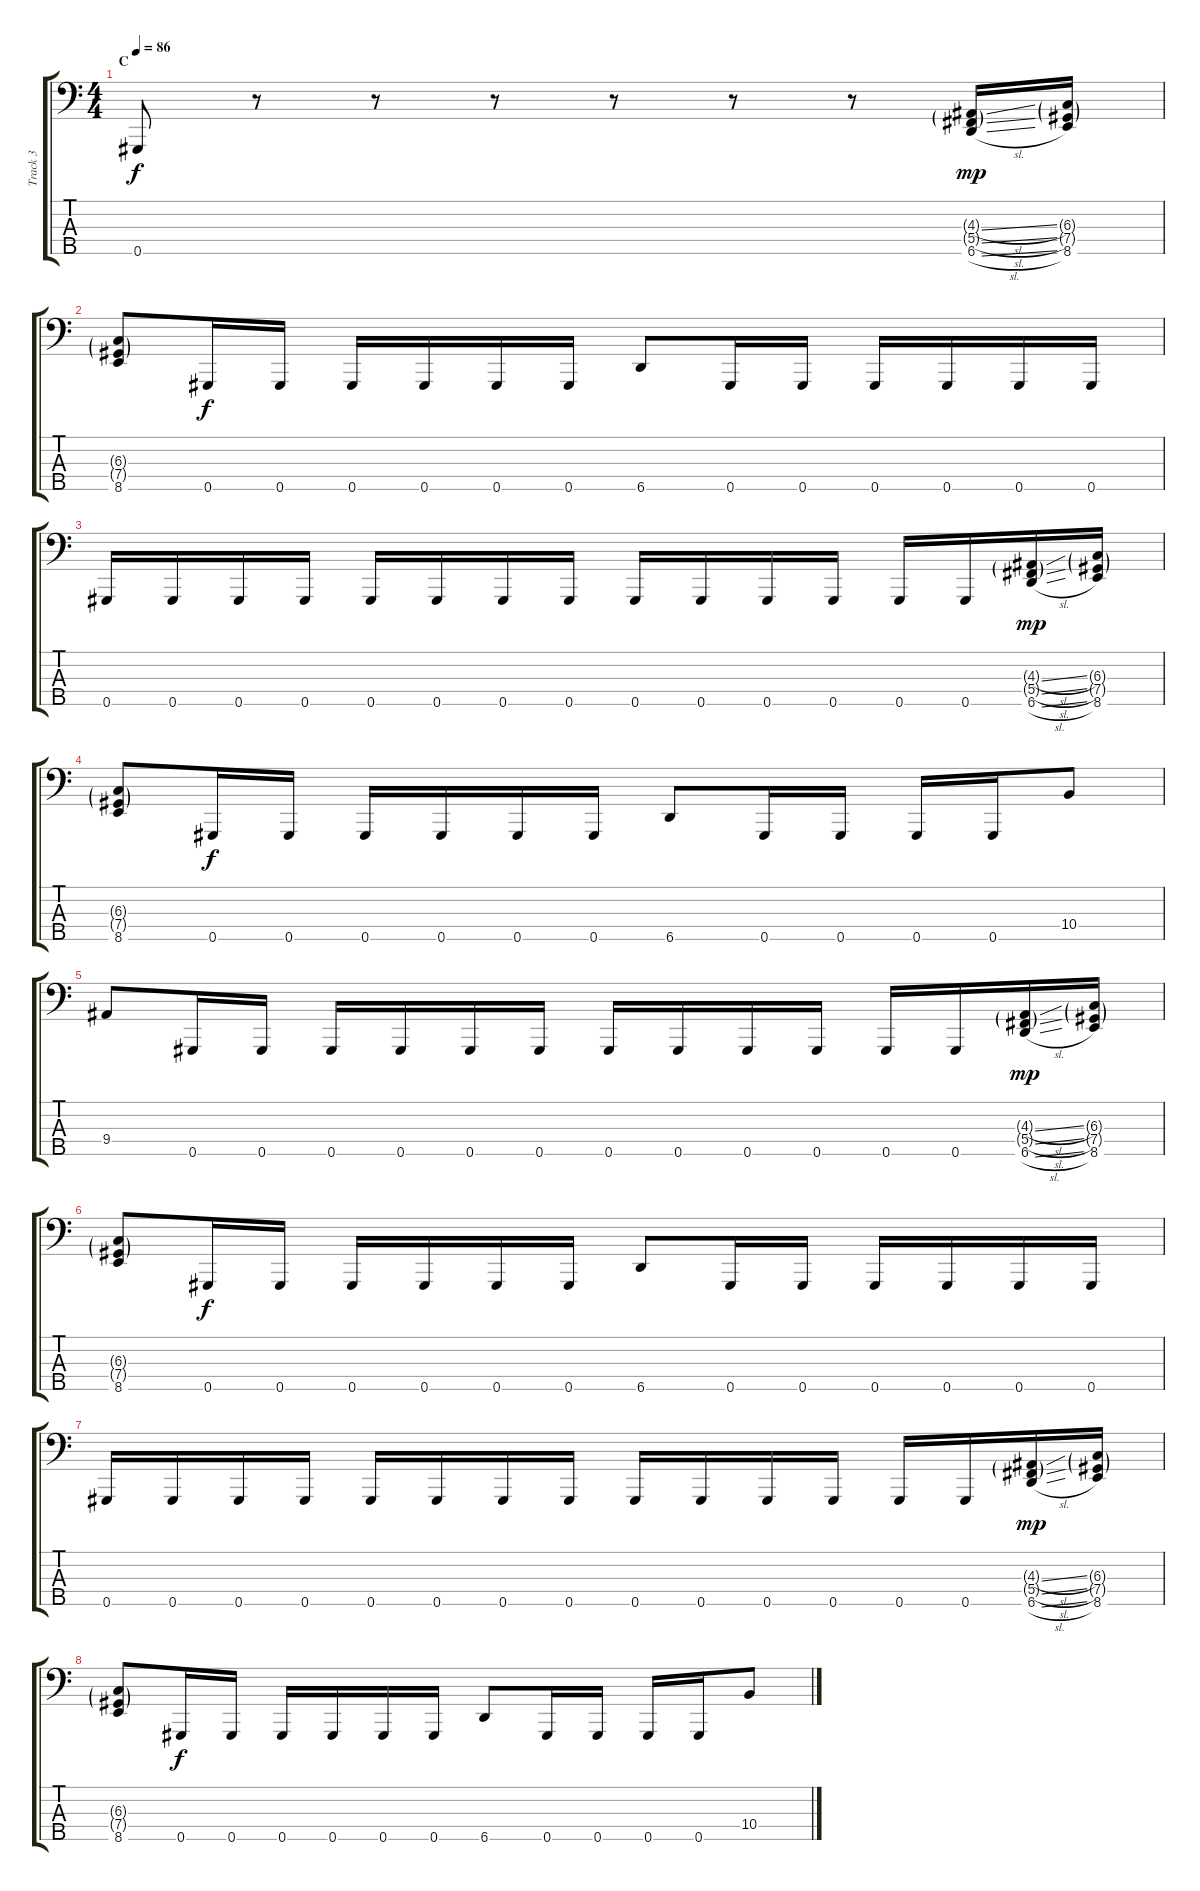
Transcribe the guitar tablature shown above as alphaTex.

\track ("Track 3" "Track 3") {instrument electricbassfinger}
\staff {score tabs}
\tuning (E2 B1 Gb1 Db1 Ab0) {hide}
\ts (4 4)
\section ("" "C")
\tempo 86
\clef f4
\ks c
0.5.8{dy f} r.8 r.8 r.8 r.8 r.8 r.8 (4.3{sl g} 5.4{sl g} 6.5{sl}).16{dy mp} (6.3{g} 7.4{g} 8.5).16 |
(6.3{g} 7.4{g} 8.5).8 0.5.16{dy f} 0.5.16 0.5.16 0.5.16 0.5.16 0.5.16 6.5.8 0.5.16 0.5.16 0.5.16 0.5.16 0.5.16 0.5.16 |
0.5.16 0.5.16 0.5.16 0.5.16 0.5.16 0.5.16 0.5.16 0.5.16 0.5.16 0.5.16 0.5.16 0.5.16 0.5.16 0.5.16 (4.3{sl g} 5.4{sl g} 6.5{sl}).16{dy mp} (6.3{g} 7.4{g} 8.5).16 |
(6.3{g} 7.4{g} 8.5).8 0.5.16{dy f} 0.5.16 0.5.16 0.5.16 0.5.16 0.5.16 6.5.8 0.5.16 0.5.16 0.5.16 0.5.16 10.4.8 |
9.4.8 0.5.16 0.5.16 0.5.16 0.5.16 0.5.16 0.5.16 0.5.16 0.5.16 0.5.16 0.5.16 0.5.16 0.5.16 (4.3{sl g} 5.4{sl g} 6.5{sl}).16{dy mp} (6.3{g} 7.4{g} 8.5).16 |
(6.3{g} 7.4{g} 8.5).8 0.5.16{dy f} 0.5.16 0.5.16 0.5.16 0.5.16 0.5.16 6.5.8 0.5.16 0.5.16 0.5.16 0.5.16 0.5.16 0.5.16 |
0.5.16 0.5.16 0.5.16 0.5.16 0.5.16 0.5.16 0.5.16 0.5.16 0.5.16 0.5.16 0.5.16 0.5.16 0.5.16 0.5.16 (4.3{sl g} 5.4{sl g} 6.5{sl}).16{dy mp} (6.3{g} 7.4{g} 8.5).16 |
(6.3{g} 7.4{g} 8.5).8 0.5.16{dy f} 0.5.16 0.5.16 0.5.16 0.5.16 0.5.16 6.5.8 0.5.16 0.5.16 0.5.16 0.5.16 10.4.8
